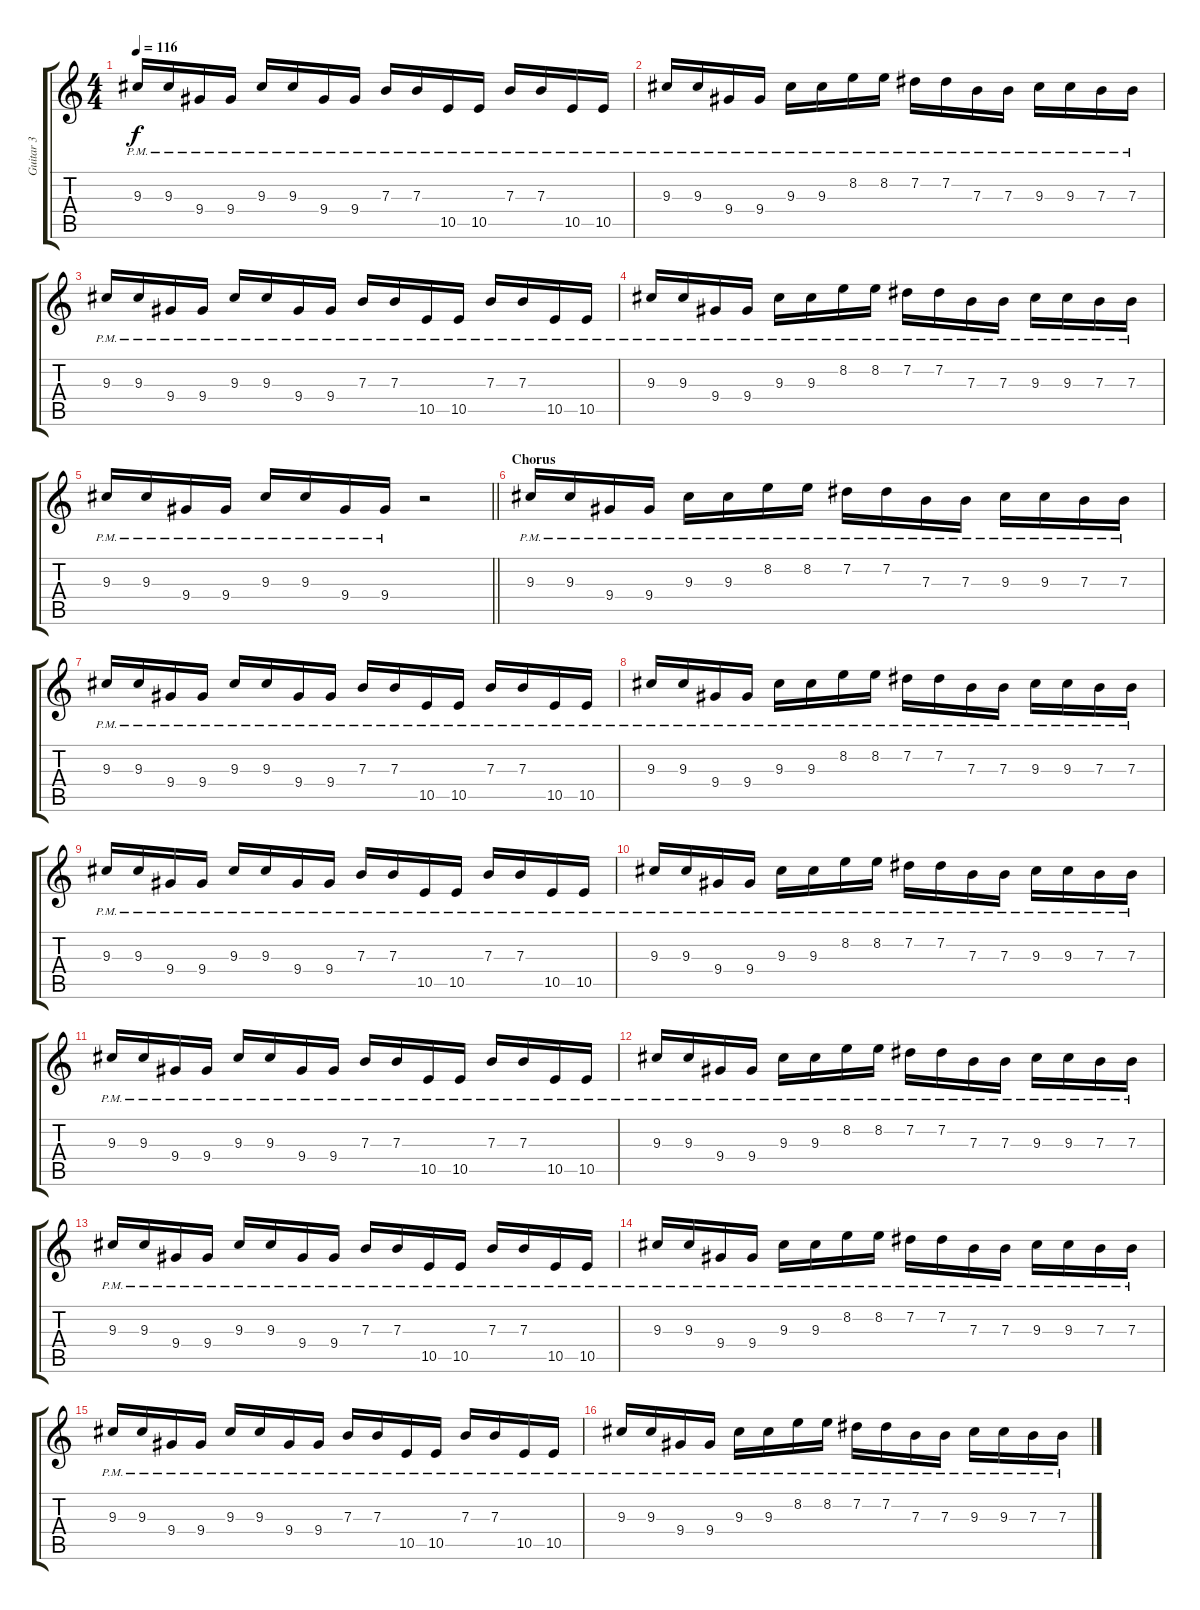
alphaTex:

\track ("Guitar 3" "Guitar 3") {instrument distortionguitar}
\staff {score tabs}
\tuning (Db4 Ab3 E3 B2 Gb2 Db2) {hide}
\ts (4 4)
\tempo 116
\clef g2
\ks c
9.3{pm}.16{dy f} 9.3{pm}.16 9.4{pm}.16 9.4{pm}.16 9.3{pm}.16 9.3{pm}.16 9.4{pm}.16 9.4{pm}.16 7.3{pm}.16 7.3{pm}.16 10.5{pm}.16 10.5{pm}.16 7.3{pm}.16 7.3{pm}.16 10.5{pm}.16 10.5{pm}.16 |
9.3{pm}.16 9.3{pm}.16 9.4{pm}.16 9.4{pm}.16 9.3{pm}.16 9.3{pm}.16 8.2{pm}.16 8.2{pm}.16 7.2{pm}.16 7.2{pm}.16 7.3{pm}.16 7.3{pm}.16 9.3{pm}.16 9.3{pm}.16 7.3{pm}.16 7.3{pm}.16 |
9.3{pm}.16 9.3{pm}.16 9.4{pm}.16 9.4{pm}.16 9.3{pm}.16 9.3{pm}.16 9.4{pm}.16 9.4{pm}.16 7.3{pm}.16 7.3{pm}.16 10.5{pm}.16 10.5{pm}.16 7.3{pm}.16 7.3{pm}.16 10.5{pm}.16 10.5{pm}.16 |
9.3{pm}.16 9.3{pm}.16 9.4{pm}.16 9.4{pm}.16 9.3{pm}.16 9.3{pm}.16 8.2{pm}.16 8.2{pm}.16 7.2{pm}.16 7.2{pm}.16 7.3{pm}.16 7.3{pm}.16 9.3{pm}.16 9.3{pm}.16 7.3{pm}.16 7.3{pm}.16 |
\barLineRight lightlight
9.3{pm}.16 9.3{pm}.16 9.4{pm}.16 9.4{pm}.16 9.3{pm}.16 9.3{pm}.16 9.4{pm}.16 9.4{pm}.16 r.2 |
\section ("" "Chorus")
9.3{pm}.16 9.3{pm}.16 9.4{pm}.16 9.4{pm}.16 9.3{pm}.16 9.3{pm}.16 8.2{pm}.16 8.2{pm}.16 7.2{pm}.16 7.2{pm}.16 7.3{pm}.16 7.3{pm}.16 9.3{pm}.16 9.3{pm}.16 7.3{pm}.16 7.3{pm}.16 |
9.3{pm}.16 9.3{pm}.16 9.4{pm}.16 9.4{pm}.16 9.3{pm}.16 9.3{pm}.16 9.4{pm}.16 9.4{pm}.16 7.3{pm}.16 7.3{pm}.16 10.5{pm}.16 10.5{pm}.16 7.3{pm}.16 7.3{pm}.16 10.5{pm}.16 10.5{pm}.16 |
9.3{pm}.16 9.3{pm}.16 9.4{pm}.16 9.4{pm}.16 9.3{pm}.16 9.3{pm}.16 8.2{pm}.16 8.2{pm}.16 7.2{pm}.16 7.2{pm}.16 7.3{pm}.16 7.3{pm}.16 9.3{pm}.16 9.3{pm}.16 7.3{pm}.16 7.3{pm}.16 |
9.3{pm}.16 9.3{pm}.16 9.4{pm}.16 9.4{pm}.16 9.3{pm}.16 9.3{pm}.16 9.4{pm}.16 9.4{pm}.16 7.3{pm}.16 7.3{pm}.16 10.5{pm}.16 10.5{pm}.16 7.3{pm}.16 7.3{pm}.16 10.5{pm}.16 10.5{pm}.16 |
9.3{pm}.16 9.3{pm}.16 9.4{pm}.16 9.4{pm}.16 9.3{pm}.16 9.3{pm}.16 8.2{pm}.16 8.2{pm}.16 7.2{pm}.16 7.2{pm}.16 7.3{pm}.16 7.3{pm}.16 9.3{pm}.16 9.3{pm}.16 7.3{pm}.16 7.3{pm}.16 |
9.3{pm}.16 9.3{pm}.16 9.4{pm}.16 9.4{pm}.16 9.3{pm}.16 9.3{pm}.16 9.4{pm}.16 9.4{pm}.16 7.3{pm}.16 7.3{pm}.16 10.5{pm}.16 10.5{pm}.16 7.3{pm}.16 7.3{pm}.16 10.5{pm}.16 10.5{pm}.16 |
9.3{pm}.16 9.3{pm}.16 9.4{pm}.16 9.4{pm}.16 9.3{pm}.16 9.3{pm}.16 8.2{pm}.16 8.2{pm}.16 7.2{pm}.16 7.2{pm}.16 7.3{pm}.16 7.3{pm}.16 9.3{pm}.16 9.3{pm}.16 7.3{pm}.16 7.3{pm}.16 |
9.3{pm}.16 9.3{pm}.16 9.4{pm}.16 9.4{pm}.16 9.3{pm}.16 9.3{pm}.16 9.4{pm}.16 9.4{pm}.16 7.3{pm}.16 7.3{pm}.16 10.5{pm}.16 10.5{pm}.16 7.3{pm}.16 7.3{pm}.16 10.5{pm}.16 10.5{pm}.16 |
9.3{pm}.16 9.3{pm}.16 9.4{pm}.16 9.4{pm}.16 9.3{pm}.16 9.3{pm}.16 8.2{pm}.16 8.2{pm}.16 7.2{pm}.16 7.2{pm}.16 7.3{pm}.16 7.3{pm}.16 9.3{pm}.16 9.3{pm}.16 7.3{pm}.16 7.3{pm}.16 |
9.3{pm}.16 9.3{pm}.16 9.4{pm}.16 9.4{pm}.16 9.3{pm}.16 9.3{pm}.16 9.4{pm}.16 9.4{pm}.16 7.3{pm}.16 7.3{pm}.16 10.5{pm}.16 10.5{pm}.16 7.3{pm}.16 7.3{pm}.16 10.5{pm}.16 10.5{pm}.16 |
9.3{pm}.16 9.3{pm}.16 9.4{pm}.16 9.4{pm}.16 9.3{pm}.16 9.3{pm}.16 8.2{pm}.16 8.2{pm}.16 7.2{pm}.16 7.2{pm}.16 7.3{pm}.16 7.3{pm}.16 9.3{pm}.16 9.3{pm}.16 7.3{pm}.16 7.3{pm}.16
